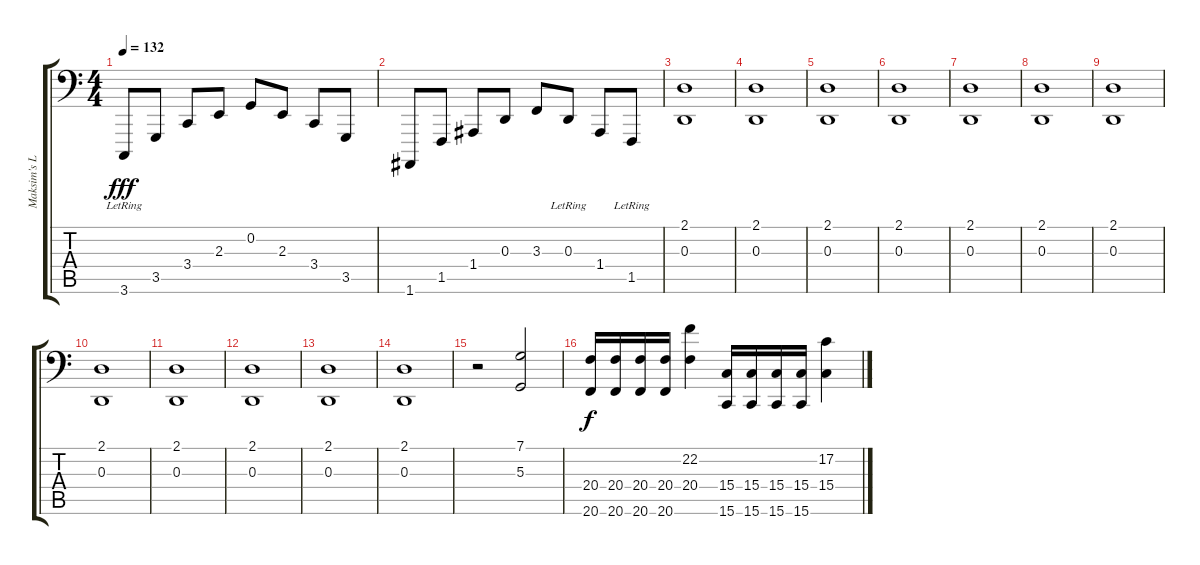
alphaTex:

\track ("Maksim's Left Hand" "Maksim's L") {instrument acousticgrandpiano}
\staff {score tabs}
\tuning (C3 G2 D2 A1 E1 A0) {hide}
\ts (4 4)
\tempo 132
\clef f4
\ks c
3.6{lr}.8{dy fff} 3.5.8 3.4.8 2.3.8 0.2.8 2.3.8 3.4.8 3.5.8 |
1.6.8 1.5.8 1.4.8 0.3.8 3.3.8 0.3{lr}.8 1.4.8 1.5{lr}.8 |
(2.1 0.3).1 |
(2.1 0.3).1 |
(2.1 0.3).1 |
(2.1 0.3).1 |
(2.1 0.3).1 |
(2.1 0.3).1 |
(2.1 0.3).1 |
(2.1 0.3).1 |
(2.1 0.3).1 |
(2.1 0.3).1 |
(2.1 0.3).1 |
(2.1 0.3).1 |
r.2 (7.1 5.3).2 |
(20.4 20.6).16{dy f instrument distortionguitar} (20.4 20.6).16 (20.4 20.6).16 (20.4 20.6).16 (22.2 20.4).4 (15.4 15.6).16 (15.4 15.6).16 (15.4 15.6).16 (15.4 15.6).16 (17.2 15.4).4
